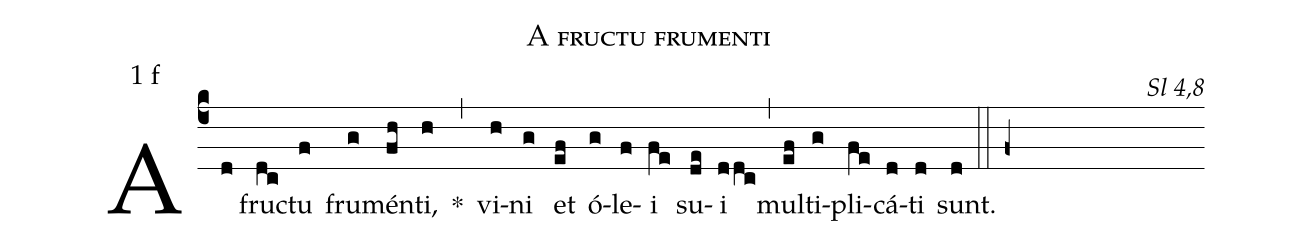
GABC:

name: A fructu frumenti;
mode: 1;
mode-differentia: f;
commentary: Sl 4,8;
%%
(c4)

A(d) fruc(dc)tu(f) fru(g)mén(fh)ti,(h) *(,) vi(h)ni(g) et(ef) ó(g)le(f)i(fe) su(de)i(ddc) (,) mul(ef)ti(g)pli(fe)cá(d)ti(d) sunt.(d)

(::)

(f+)
